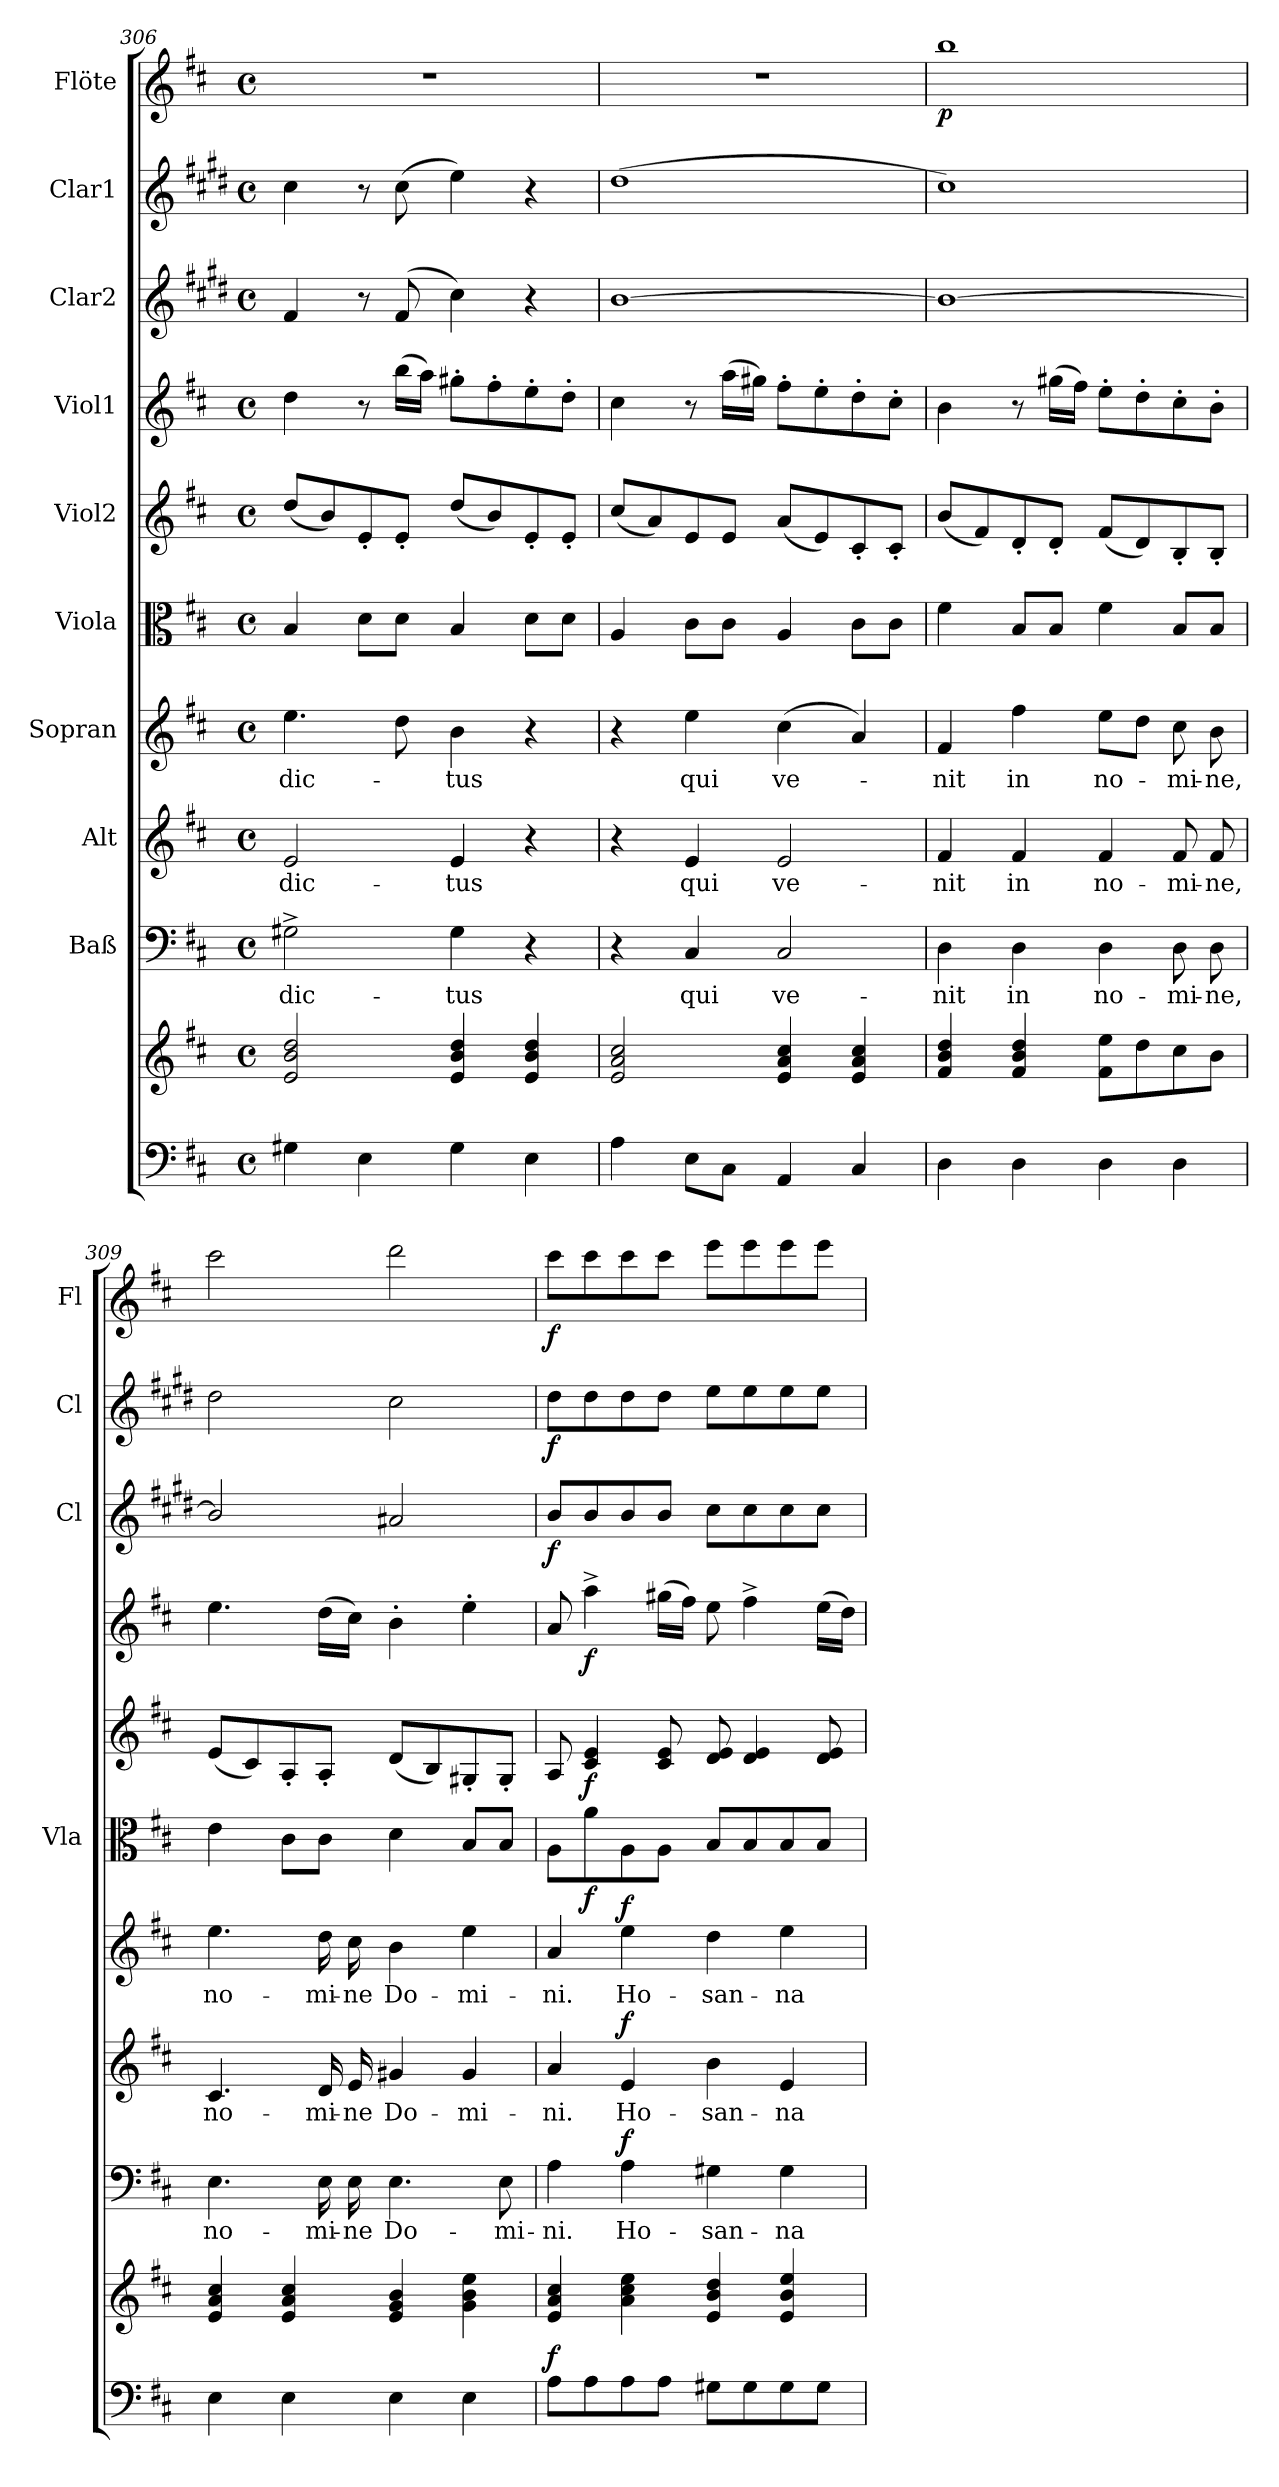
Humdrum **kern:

**kern	**kern	**dynam	**kern	**text	**dynam	**kern	**text	**dynam	**kern	**text	**dynam	**kern	**dynam	**kern	**dynam	**kern	**dynam	**kern	**dynam	**kern	**dynam	**kern	**dynam
*part10	*part10	*part10	*part9	*part9	*part9	*part8	*part8	*part8	*part7	*part7	*part7	*part6	*part6	*part5	*part5	*part4	*part4	*part3	*part3	*part2	*part2	*part1	*part1
*staff11	*staff10	*staff10/11	*staff9	*staff9	*staff9	*staff8	*staff8	*staff8	*staff7	*staff7	*staff7	*staff6	*staff6	*staff5	*staff5	*staff4	*staff4	*staff3	*staff3	*staff2	*staff2	*staff1	*staff1
*	*	*	*I"Baß	*	*	*I"Alt	*	*	*I"Sopran	*	*	*I"Viola	*	*I"Viol2	*	*I"Viol1	*	*I"Clar2	*	*I"Clar1	*	*I"Flöte	*
*	*	*	*	*	*	*	*	*	*	*	*	*I'Vla	*	*	*	*	*	*I'Cl	*	*I'Cl	*	*I'Fl	*
*clefF4	*clefG2	*	*clefF4	*	*	*clefG2	*	*	*clefG2	*	*	*clefC3	*	*clefG2	*	*clefG2	*	*clefG2	*	*clefG2	*	*clefG2	*
*	*	*	*	*	*	*	*	*	*	*	*	*	*	*	*	*	*	*ITrd1c2	*	*ITrd1c2	*	*	*
*k[f#c#]	*k[f#c#]	*	*k[f#c#]	*	*	*k[f#c#]	*	*	*k[f#c#]	*	*	*k[f#c#]	*	*k[f#c#]	*	*k[f#c#]	*	*k[f#c#]	*	*k[f#c#]	*	*k[f#c#]	*
*D:	*D:	*	*D:	*	*	*D:	*	*	*D:	*	*	*D:	*	*D:	*	*D:	*	*D:	*	*D:	*	*D:	*
*M4/4	*M4/4	*	*M4/4	*	*	*M4/4	*	*	*M4/4	*	*	*M4/4	*	*M4/4	*	*M4/4	*	*M4/4	*	*M4/4	*	*M4/4	*
*met(c)	*met(c)	*	*met(c)	*	*	*met(c)	*	*	*met(c)	*	*	*met(c)	*	*met(c)	*	*met(c)	*	*met(c)	*	*met(c)	*	*met(c)	*
=306	=306	=306	=306	=306	=306	=306	=306	=306	=306	=306	=306	=306	=306	=306	=306	=306	=306	=306	=306	=306	=306	=306	=306
!	!	!	!	!LO:LY:b	!	!	!LO:LY:b	!	!	!LO:LY:b	!	!	!	!	!	!	!	!	!	!	!	!	!
4G#X\	2e/ 2b/ 2dd/	.	2G#X^>\	-dic-	.	2e/	-dic-	.	4.ee\	-dic-	.	4B/	.	(<8dd/L	.	4dd\	.	4e/	.	4b\	.	1r	.
.	.	.	.	.	.	.	.	.	.	.	.	.	.	8b/)	.	.	.	.	.	.	.	.	.
4E\	.	.	.	.	.	.	.	.	.	.	.	8d\L	.	8e'</	.	8r	.	8r	.	8r	.	.	.
.	.	.	.	.	.	.	.	.	8dd\	.	.	8d\J	.	8e'</J	.	(>16bb\LL	.	(8e/	.	(>8b\	.	.	.
.	.	.	.	.	.	.	.	.	.	.	.	.	.	.	.	16aa\JJ)	.	.	.	.	.	.	.
!	!	!	!	!LO:LY:b	!	!	!LO:LY:b	!	!	!LO:LY:b	!	!	!	!	!	!	!	!	!	!	!	!	!
4G#\	4e/ 4b/ 4dd/	.	4G#\	-tus	.	4e/	-tus	.	4b\	-tus	.	4B/	.	(<8dd/L	.	8gg#X'>\L	.	4b\)	.	4dd\)	.	.	.
.	.	.	.	.	.	.	.	.	.	.	.	.	.	8b/)	.	8ff#'>\	.	.	.	.	.	.	.
4E\	4e/ 4b/ 4dd/	.	4r	.	.	4r	.	.	4r	.	.	8d\L	.	8e'</	.	8ee'>\	.	4r	.	4r	.	.	.
.	.	.	.	.	.	.	.	.	.	.	.	8d\J	.	8e'</J	.	8dd'>\J	.	.	.	.	.	.	.
=307	=307	=307	=307	=307	=307	=307	=307	=307	=307	=307	=307	=307	=307	=307	=307	=307	=307	=307	=307	=307	=307	=307	=307
4A\	2e/ 2a/ 2cc#/	.	4r	.	.	4r	.	.	4r	.	.	4A/	.	(<8cc#/L	.	4cc#\	.	[1a	.	(>1cc#	.	1r	.
.	.	.	.	.	.	.	.	.	.	.	.	.	.	8a/)	.	.	.	.	.	.	.	.	.
!	!	!	!	!LO:LY:b	!	!	!LO:LY:b	!	!	!LO:LY:b	!	!	!	!	!	!	!	!	!	!	!	!	!
8E\L	.	.	4C#/	qui	.	4e/	qui	.	4ee\	qui	.	8c#\L	.	8e/	.	8r	.	.	.	.	.	.	.
8C#\J	.	.	.	.	.	.	.	.	.	.	.	8c#\J	.	8e/J	.	(>16aa\LL	.	.	.	.	.	.	.
.	.	.	.	.	.	.	.	.	.	.	.	.	.	.	.	16gg#X\JJ)	.	.	.	.	.	.	.
!	!	!	!	!LO:LY:b	!	!	!LO:LY:b	!	!	!LO:LY:b	!	!	!	!	!	!	!	!	!	!	!	!	!
4AA/	4e/ 4a/ 4cc#/	.	2C#/	ve-	.	2e/	ve-	.	(>4cc#\	ve-	.	4A/	.	(<8a/L	.	8ff#'>\L	.	.	.	.	.	.	.
.	.	.	.	.	.	.	.	.	.	.	.	.	.	8e/)	.	8ee'>\	.	.	.	.	.	.	.
4C#/	4e/ 4a/ 4cc#/	.	.	.	.	.	.	.	4a/)	.	.	8c#\L	.	8c#'</	.	8dd'>\	.	.	.	.	.	.	.
.	.	.	.	.	.	.	.	.	.	.	.	8c#\J	.	8c#'</J	.	8cc#'>\J	.	.	.	.	.	.	.
=308	=308	=308	=308	=308	=308	=308	=308	=308	=308	=308	=308	=308	=308	=308	=308	=308	=308	=308	=308	=308	=308	=308	=308
!	!	!	!	!LO:LY:b	!	!	!LO:LY:b	!	!	!LO:LY:b	!	!	!	!	!	!	!	!	!	!	!	!	!LO:DY:b
4D\	4f#/ 4b/ 4dd/	.	4D\	-nit	.	4f#/	-nit	.	4f#/	-nit	.	4f#\	.	(<8b/L	.	4b\	.	1a_	.	1b)	.	1bb	p
.	.	.	.	.	.	.	.	.	.	.	.	.	.	8f#/)	.	.	.	.	.	.	.	.	.
!	!	!	!	!LO:LY:b	!	!	!LO:LY:b	!	!	!LO:LY:b	!	!	!	!	!	!	!	!	!	!	!	!	!
4D\	4f#/ 4b/ 4dd/	.	4D\	in	.	4f#/	in	.	4ff#\	in	.	8B/L	.	8d'</	.	8r	.	.	.	.	.	.	.
.	.	.	.	.	.	.	.	.	.	.	.	8B/J	.	8d'</J	.	(>16gg#X\LL	.	.	.	.	.	.	.
.	.	.	.	.	.	.	.	.	.	.	.	.	.	.	.	16ff#\JJ)	.	.	.	.	.	.	.
!	!	!	!	!LO:LY:b	!	!	!LO:LY:b	!	!	!LO:LY:b	!	!	!	!	!	!	!	!	!	!	!	!	!
4D\	8f#\ 8ee\L	.	4D\	no-	.	4f#/	no-	.	8ee\L	no-	.	4f#\	.	(<8f#/L	.	8ee'>\L	.	.	.	.	.	.	.
.	8dd\	.	.	.	.	.	.	.	8dd\J	.	.	.	.	8d/)	.	8dd'>\	.	.	.	.	.	.	.
!	!	!	!	!LO:LY:b	!	!	!LO:LY:b	!	!	!LO:LY:b	!	!	!	!	!	!	!	!	!	!	!	!	!
4D\	8cc#\	.	8D\	-mi-	.	8f#/	-mi-	.	8cc#\	-mi-	.	8B/L	.	8B'</	.	8cc#'>\	.	.	.	.	.	.	.
!	!	!	!	!LO:LY:b	!	!	!LO:LY:b	!	!	!LO:LY:b	!	!	!	!	!	!	!	!	!	!	!	!	!
.	8b\J	.	8D\	-ne,	.	8f#/	-ne,	.	8b\	-ne,	.	8B/J	.	8B'</J	.	8b'>\J	.	.	.	.	.	.	.
!!LO:PB:g=z
=309	=309	=309	=309	=309	=309	=309	=309	=309	=309	=309	=309	=309	=309	=309	=309	=309	=309	=309	=309	=309	=309	=309	=309
!	!	!	!	!LO:LY:b	!	!	!LO:LY:b	!	!	!LO:LY:b	!	!	!	!	!	!	!	!	!	!	!	!	!
4E\	4e/ 4a/ 4cc#/	.	4.E\	no-	.	4.c#/	no-	.	4.ee\	no-	.	4e\	.	(<8e/L	.	4.ee\	.	2a/]	.	2cc#\	.	2ccc#\	.
.	.	.	.	.	.	.	.	.	.	.	.	.	.	8c#/)	.	.	.	.	.	.	.	.	.
4E\	4e/ 4a/ 4cc#/	.	.	.	.	.	.	.	.	.	.	8c#\L	.	8A'</	.	.	.	.	.	.	.	.	.
!	!	!	!	!LO:LY:b	!	!	!LO:LY:b	!	!	!LO:LY:b	!	!	!	!	!	!	!	!	!	!	!	!	!
.	.	.	16E\	-mi-	.	16d/	-mi-	.	16dd\	-mi-	.	8c#\J	.	8A'</J	.	(>16dd\LL	.	.	.	.	.	.	.
!	!	!	!	!LO:LY:b	!	!	!LO:LY:b	!	!	!LO:LY:b	!	!	!	!	!	!	!	!	!	!	!	!	!
.	.	.	16E\	-ne	.	16e/	-ne	.	16cc#\	-ne	.	.	.	.	.	16cc#\JJ)	.	.	.	.	.	.	.
!	!	!	!	!LO:LY:b	!	!	!LO:LY:b	!	!	!LO:LY:b	!	!	!	!	!	!	!	!	!	!	!	!	!
4E\	4e/ 4g/ 4b/	.	4.E\	Do-	.	4g#X/	Do-	.	4b\	Do-	.	4d\	.	(<8d/L	.	4b'>\	.	2g#X/	.	2b\	.	2ddd\	.
.	.	.	.	.	.	.	.	.	.	.	.	.	.	8B/)	.	.	.	.	.	.	.	.	.
!	!	!	!	!	!	!	!LO:LY:b	!	!	!LO:LY:b	!	!	!	!	!	!	!	!	!	!	!	!	!
4E\	4g\ 4b\ 4ee\	.	.	.	.	4g#/	-mi-	.	4ee\	-mi-	.	8B/L	.	8G#X'</	.	4ee'>\	.	.	.	.	.	.	.
!	!	!	!	!LO:LY:b	!	!	!	!	!	!	!	!	!	!	!	!	!	!	!	!	!	!	!
.	.	.	8E\	-mi-	.	.	.	.	.	.	.	8B/J	.	8G#'</J	.	.	.	.	.	.	.	.	.
=310	=310	=310	=310	=310	=310	=310	=310	=310	=310	=310	=310	=310	=310	=310	=310	=310	=310	=310	=310	=310	=310	=310	=310
!	!	!LO:DY:a=2	!	!LO:LY:b	!	!	!LO:LY:b	!	!	!LO:LY:b	!	!	!	!	!	!	!	!	!LO:DY:b	!	!LO:DY:b	!	!LO:DY:b
8A\L	4e/ 4a/ 4cc#/	f	4A\	-ni.	.	4a/	-ni.	.	4a/	-ni.	.	8A\L	.	8A/	.	8a/	.	8a/L	f	8cc#\L	f	8ccc#\L	f
!	!	!	!	!	!	!	!	!	!	!	!	!	!LO:DY:b	!	!LO:DY:b	!	!LO:DY:b	!	!	!	!	!	!
8A\	.	.	.	.	.	.	.	.	.	.	.	8a\	f	4c#/ 4e/	f	4aa^>\	f	8a/	.	8cc#\	.	8ccc#\	.
!	!	!	!	!LO:LY:b	!LO:DY:a	!	!LO:LY:b	!LO:DY:a	!	!LO:LY:b	!LO:DY:a	!	!	!	!	!	!	!	!	!	!	!	!
8A\	4a\ 4cc#\ 4ee\	.	4A\	Ho-	f	4e/	Ho-	f	4ee\	Ho-	f	8A\	.	.	.	.	.	8a/	.	8cc#\	.	8ccc#\	.
8A\J	.	.	.	.	.	.	.	.	.	.	.	8A\J	.	8c#/ 8e/	.	(>16gg#X\LL	.	8a/J	.	8cc#\J	.	8ccc#\J	.
.	.	.	.	.	.	.	.	.	.	.	.	.	.	.	.	16ff#\JJ)	.	.	.	.	.	.	.
!	!	!	!	!LO:LY:b	!	!	!LO:LY:b	!	!	!LO:LY:b	!	!	!	!	!	!	!	!	!	!	!	!	!
8G#X\L	4e/ 4b/ 4dd/	.	4G#X\	-san-	.	4b\	-san-	.	4dd\	-san-	.	8B/L	.	8d/ 8e/	.	8ee\	.	8b\L	.	8dd\L	.	8eee\L	.
8G#\	.	.	.	.	.	.	.	.	.	.	.	8B/	.	4d/ 4e/	.	4ff#^>\	.	8b\	.	8dd\	.	8eee\	.
!	!	!	!	!LO:LY:b	!	!	!LO:LY:b	!	!	!LO:LY:b	!	!	!	!	!	!	!	!	!	!	!	!	!
8G#\	4e/ 4b/ 4ee/	.	4G#\	-na	.	4e/	-na	.	4ee\	-na	.	8B/	.	.	.	.	.	8b\	.	8dd\	.	8eee\	.
8G#\J	.	.	.	.	.	.	.	.	.	.	.	8B/J	.	8d/ 8e/	.	(>16ee\LL	.	8b\J	.	8dd\J	.	8eee\J	.
.	.	.	.	.	.	.	.	.	.	.	.	.	.	.	.	16dd\JJ)	.	.	.	.	.	.	.
=	=	=	=	=	=	=	=	=	=	=	=	=	=	=	=	=	=	=	=	=	=	=	=
*-	*-	*-	*-	*-	*-	*-	*-	*-	*-	*-	*-	*-	*-	*-	*-	*-	*-	*-	*-	*-	*-	*-	*-
